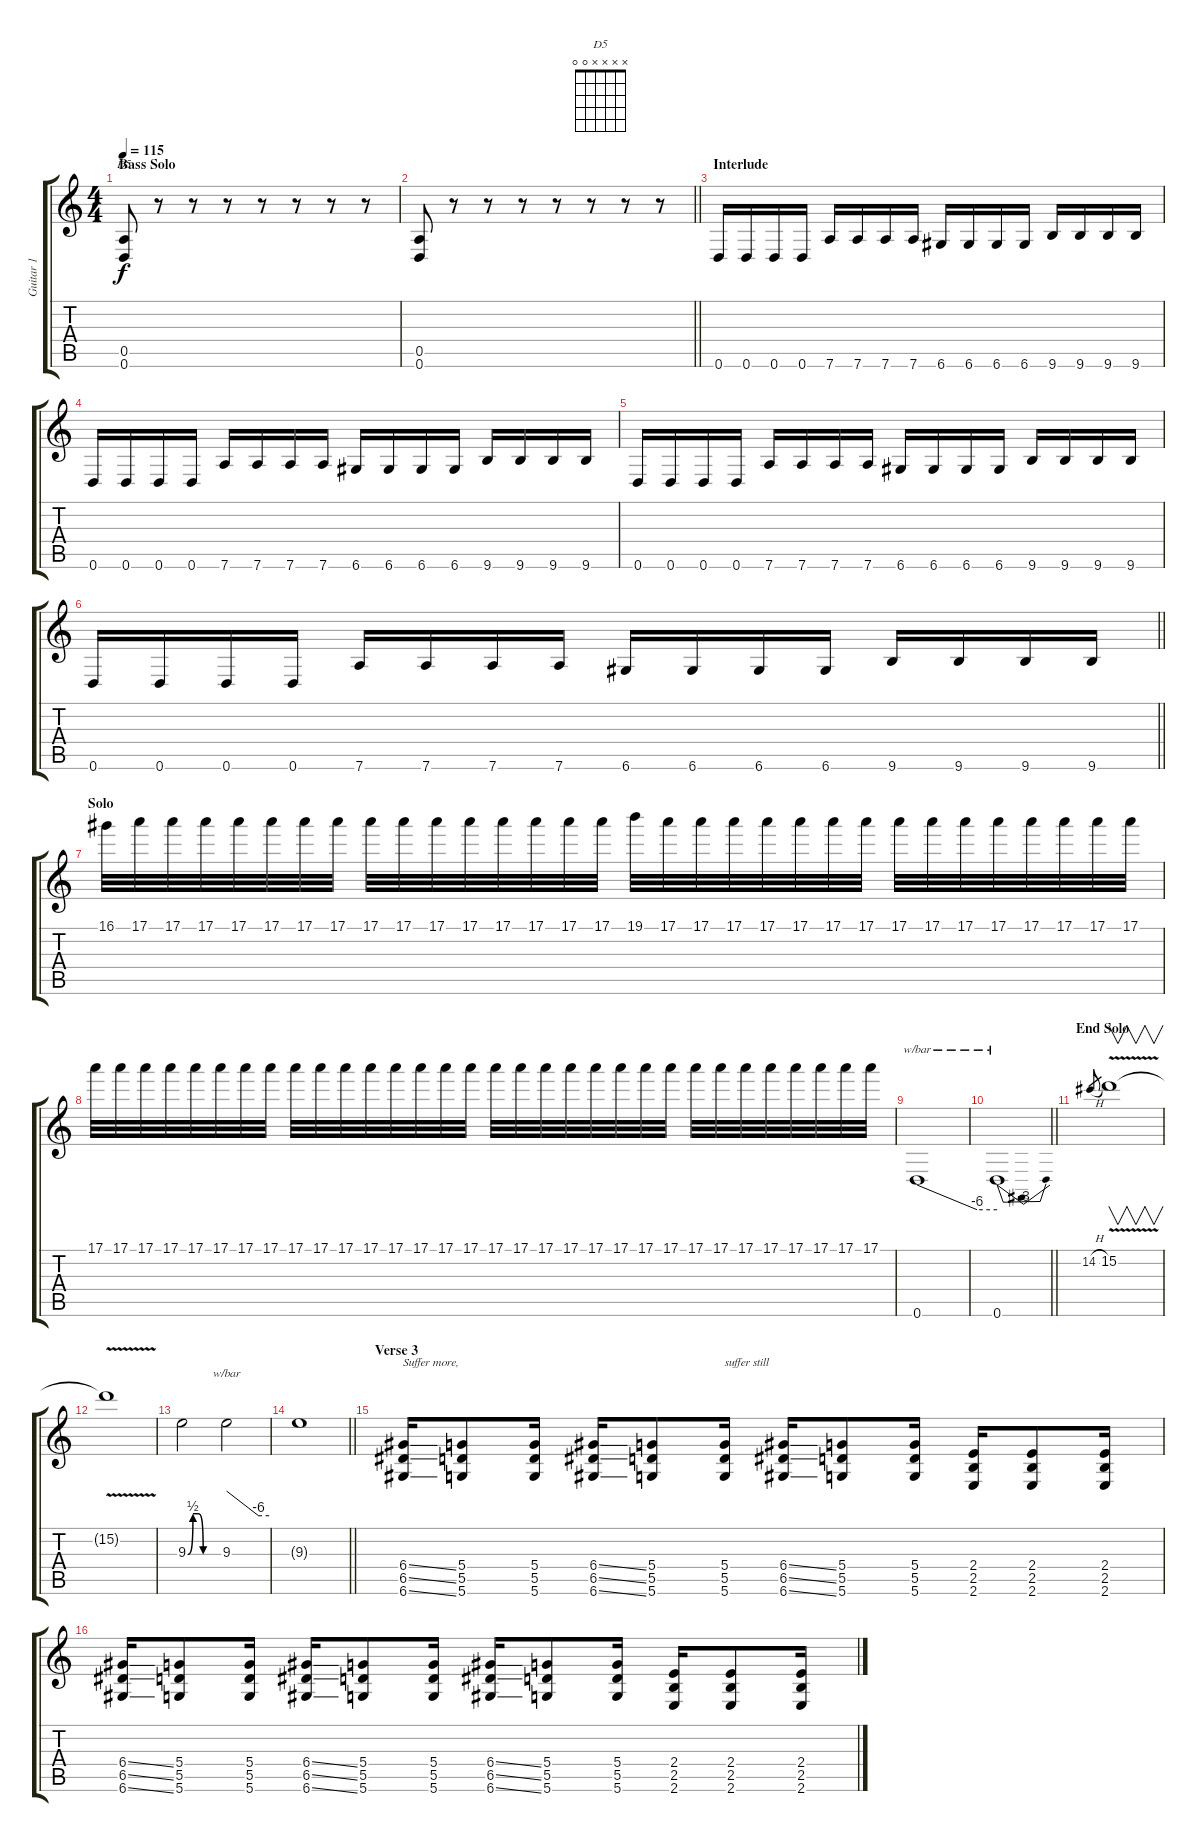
\track ("Guitar 1" "Guitar 1") {instrument distortionguitar}
\staff {score tabs}
\tuning (E4 B3 G3 D3 A2 D2) {hide}
\chord ("D5" x x x x 0 0)
\ts (4 4)
\section ("" "Bass Solo")
\tempo 115
\clef g2
\ks c
(0.5 0.6).8{ch "D5" dy f} r.8 r.8 r.8 r.8 r.8 r.8 r.8 |
\barLineRight lightlight
(0.5 0.6).8 r.8 r.8 r.8 r.8 r.8 r.8 r.8 |
\section ("" "Interlude")
0.6.16 0.6.16 0.6.16 0.6.16 7.6.16 7.6.16 7.6.16 7.6.16 6.6.16 6.6.16 6.6.16 6.6.16 9.6.16 9.6.16 9.6.16 9.6.16 |
0.6.16 0.6.16 0.6.16 0.6.16 7.6.16 7.6.16 7.6.16 7.6.16 6.6.16 6.6.16 6.6.16 6.6.16 9.6.16 9.6.16 9.6.16 9.6.16 |
0.6.16 0.6.16 0.6.16 0.6.16 7.6.16 7.6.16 7.6.16 7.6.16 6.6.16 6.6.16 6.6.16 6.6.16 9.6.16 9.6.16 9.6.16 9.6.16 |
\barLineRight lightlight
0.6.16 0.6.16 0.6.16 0.6.16 7.6.16 7.6.16 7.6.16 7.6.16 6.6.16 6.6.16 6.6.16 6.6.16 9.6.16 9.6.16 9.6.16 9.6.16 |
\section ("" "Solo")
16.1.32 17.1.32 17.1.32 17.1.32 17.1.32 17.1.32 17.1.32 17.1.32 17.1.32 17.1.32 17.1.32 17.1.32 17.1.32 17.1.32 17.1.32 17.1.32 19.1.32 17.1.32 17.1.32 17.1.32 17.1.32 17.1.32 17.1.32 17.1.32 17.1.32 17.1.32 17.1.32 17.1.32 17.1.32 17.1.32 17.1.32 17.1.32 |
17.1.32 17.1.32 17.1.32 17.1.32 17.1.32 17.1.32 17.1.32 17.1.32 17.1.32 17.1.32 17.1.32 17.1.32 17.1.32 17.1.32 17.1.32 17.1.32 17.1.32 17.1.32 17.1.32 17.1.32 17.1.32 17.1.32 17.1.32 17.1.32 17.1.32 17.1.32 17.1.32 17.1.32 17.1.32 17.1.32 17.1.32 17.1.32 |
0.6.1{tbe (custom default 0 0 45 -24 60 -24)} |
\barLineRight lightlight
0.6.1{tbe (dip default 0 0 30 -12 60 0)} |
\section ("" "End Solo")
14.2{h}.8{gr} 15.2{v}.1{v} |
15.2{t}.1 |
9.3{be (custom 0 0 10 2 20 2 30 0 60 0)}.2 9.3.2{tbe (custom default 0 0 45 -24 60 -24)} |
\barLineRight lightlight
9.3{t}.1 |
\section ("" "Verse 3")
(6.4{ss} 6.5{ss} 6.6{ss}).16{txt "Suffer more,"} (5.4 5.5 5.6).8 (5.4 5.5 5.6).16 (6.4{ss} 6.5{ss} 6.6{ss}).16 (5.4 5.5 5.6).8 (5.4 5.5 5.6).16{txt "suffer still"} (6.4{ss} 6.5{ss} 6.6{ss}).16 (5.4 5.5 5.6).8 (5.4 5.5 5.6).16 (2.4 2.5 2.6).16 (2.4 2.5 2.6).8 (2.4 2.5 2.6).16 |
(6.4{ss} 6.5{ss} 6.6{ss}).16 (5.4 5.5 5.6).8 (5.4 5.5 5.6).16 (6.4{ss} 6.5{ss} 6.6{ss}).16 (5.4 5.5 5.6).8 (5.4 5.5 5.6).16 (6.4{ss} 6.5{ss} 6.6{ss}).16 (5.4 5.5 5.6).8 (5.4 5.5 5.6).16 (2.4 2.5 2.6).16 (2.4 2.5 2.6).8 (2.4 2.5 2.6).16
